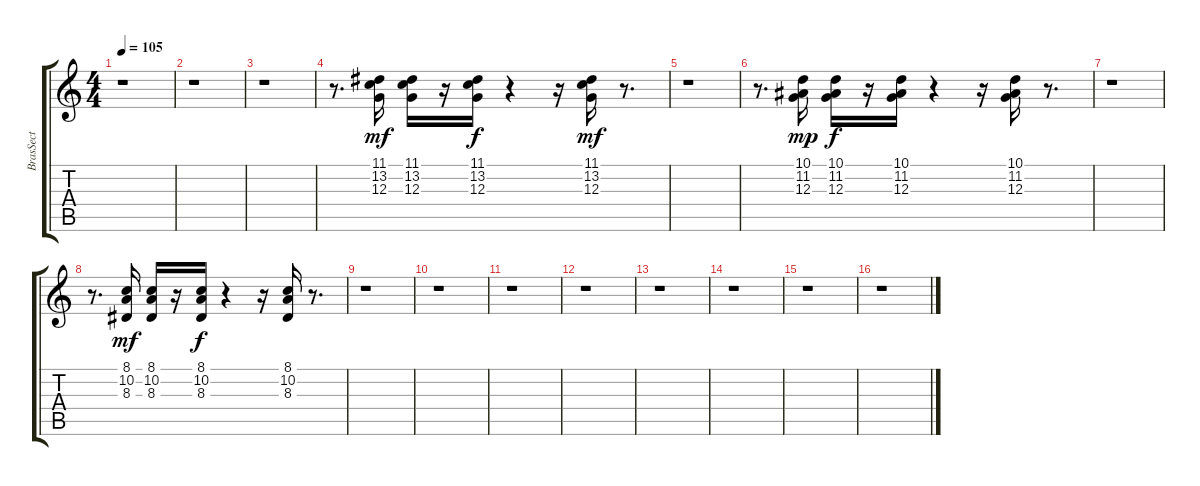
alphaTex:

\track ("BrasSect" "BrasSect") {instrument brasssection}
\staff {score tabs}
\tuning (E4 B3 G3 D3 A2 E2) {hide}
\ts (4 4)
\tempo 105
\clef g2
\ks c
r.1{dy f} |
r.1 |
r.1 |
r.8{d} (11.1 13.2 12.3).16{dy mf} (11.1 13.2 12.3).16 r.16 (11.1 13.2 12.3).16{dy f} r.4 r.16 (11.1 13.2 12.3).16{dy mf} r.8{d} |
r.1 |
r.8{d} (10.1 11.2 12.3).16{dy mp} (10.1 11.2 12.3).16{dy f} r.16 (10.1 11.2 12.3).16 r.4 r.16 (10.1 11.2 12.3).16 r.8{d} |
r.1 |
r.8{d} (8.1 10.2 8.3).16{dy mf} (8.1 10.2 8.3).16 r.16 (8.1 10.2 8.3).16{dy f} r.4 r.16 (8.1 10.2 8.3).16 r.8{d} |
r.1 |
r.1 |
r.1 |
r.1 |
r.1 |
r.1 |
r.1 |
r.1
